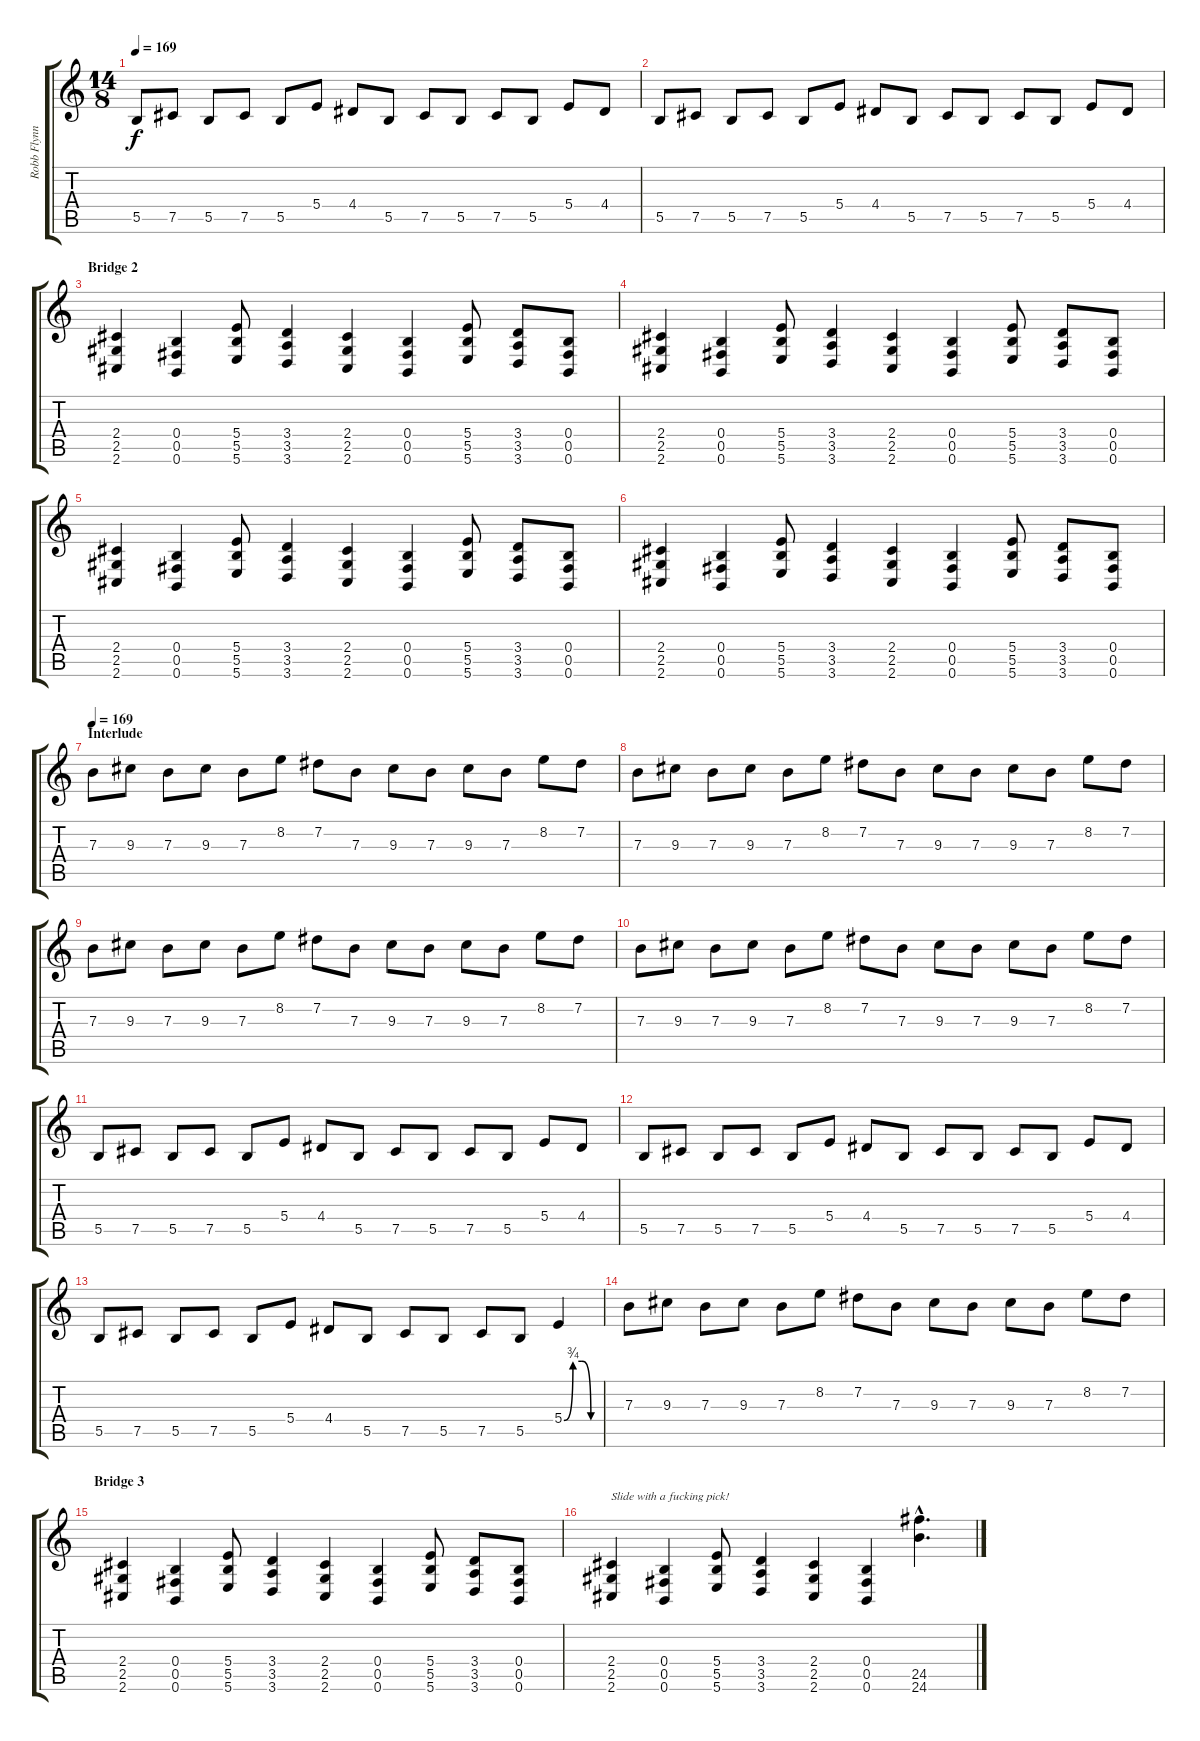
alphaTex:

\track ("Robb Flynn" "Robb Flynn") {instrument distortionguitar}
\staff {score tabs}
\tuning (Db4 Ab3 E3 B2 Gb2 B1) {hide}
\ts (14 8)
\tempo 169
\clef g2
\ks c
5.5.8{dy f} 7.5.8 5.5.8 7.5.8 5.5.8 5.4.8 4.4.8 5.5.8 7.5.8 5.5.8 7.5.8 5.5.8 5.4.8 4.4.8 |
5.5.8 7.5.8 5.5.8 7.5.8 5.5.8 5.4.8 4.4.8 5.5.8 7.5.8 5.5.8 7.5.8 5.5.8 5.4.8 4.4.8 |
\section ("" "Bridge 2")
(2.4 2.5 2.6).4 (0.4 0.5 0.6).4 (5.4 5.5 5.6).8 (3.4 3.5 3.6).4 (2.4 2.5 2.6).4 (0.4 0.5 0.6).4 (5.4 5.5 5.6).8 (3.4 3.5 3.6).8 (0.4 0.5 0.6).8 |
(2.4 2.5 2.6).4 (0.4 0.5 0.6).4 (5.4 5.5 5.6).8 (3.4 3.5 3.6).4 (2.4 2.5 2.6).4 (0.4 0.5 0.6).4 (5.4 5.5 5.6).8 (3.4 3.5 3.6).8 (0.4 0.5 0.6).8 |
(2.4 2.5 2.6).4 (0.4 0.5 0.6).4 (5.4 5.5 5.6).8 (3.4 3.5 3.6).4 (2.4 2.5 2.6).4 (0.4 0.5 0.6).4 (5.4 5.5 5.6).8 (3.4 3.5 3.6).8 (0.4 0.5 0.6).8 |
(2.4 2.5 2.6).4 (0.4 0.5 0.6).4 (5.4 5.5 5.6).8 (3.4 3.5 3.6).4 (2.4 2.5 2.6).4 (0.4 0.5 0.6).4 (5.4 5.5 5.6).8 (3.4 3.5 3.6).8 (0.4 0.5 0.6).8 |
\section ("" "Interlude")
\tempo 169
7.3.8{balance 0} 9.3.8 7.3.8 9.3.8 7.3.8 8.2.8 7.2.8 7.3.8 9.3.8 7.3.8 9.3.8 7.3.8 8.2.8 7.2.8 |
7.3.8 9.3.8 7.3.8 9.3.8 7.3.8 8.2.8 7.2.8 7.3.8 9.3.8 7.3.8 9.3.8 7.3.8 8.2.8 7.2.8 |
7.3.8 9.3.8 7.3.8 9.3.8 7.3.8 8.2.8 7.2.8 7.3.8 9.3.8 7.3.8 9.3.8 7.3.8 8.2.8 7.2.8 |
7.3.8 9.3.8 7.3.8 9.3.8 7.3.8 8.2.8 7.2.8 7.3.8 9.3.8 7.3.8 9.3.8 7.3.8 8.2.8 7.2.8 |
5.5.8 7.5.8 5.5.8 7.5.8 5.5.8 5.4.8 4.4.8 5.5.8 7.5.8 5.5.8 7.5.8 5.5.8 5.4.8 4.4.8 |
5.5.8 7.5.8 5.5.8 7.5.8 5.5.8 5.4.8 4.4.8 5.5.8 7.5.8 5.5.8 7.5.8 5.5.8 5.4.8 4.4.8 |
5.5.8 7.5.8 5.5.8 7.5.8 5.5.8 5.4.8 4.4.8 5.5.8 7.5.8 5.5.8 7.5.8 5.5.8 5.4{be (custom 0 0 15 3 30 3 45 0 60 0)}.4 |
7.3.8 9.3.8 7.3.8 9.3.8 7.3.8 8.2.8 7.2.8 7.3.8 9.3.8 7.3.8 9.3.8 7.3.8 8.2.8 7.2.8 |
\section ("" "Bridge 3")
(2.4 2.5 2.6).4 (0.4 0.5 0.6).4 (5.4 5.5 5.6).8 (3.4 3.5 3.6).4 (2.4 2.5 2.6).4 (0.4 0.5 0.6).4 (5.4 5.5 5.6).8 (3.4 3.5 3.6).8 (0.4 0.5 0.6).8 |
(2.4 2.5 2.6).4{txt "Slide with a fucking pick!"} (0.4 0.5 0.6).4 (5.4 5.5 5.6).8 (3.4 3.5 3.6).4 (2.4 2.5 2.6).4 (0.4 0.5 0.6).4 (24.5{ss hac} 24.6{ss hac}).4{d}
